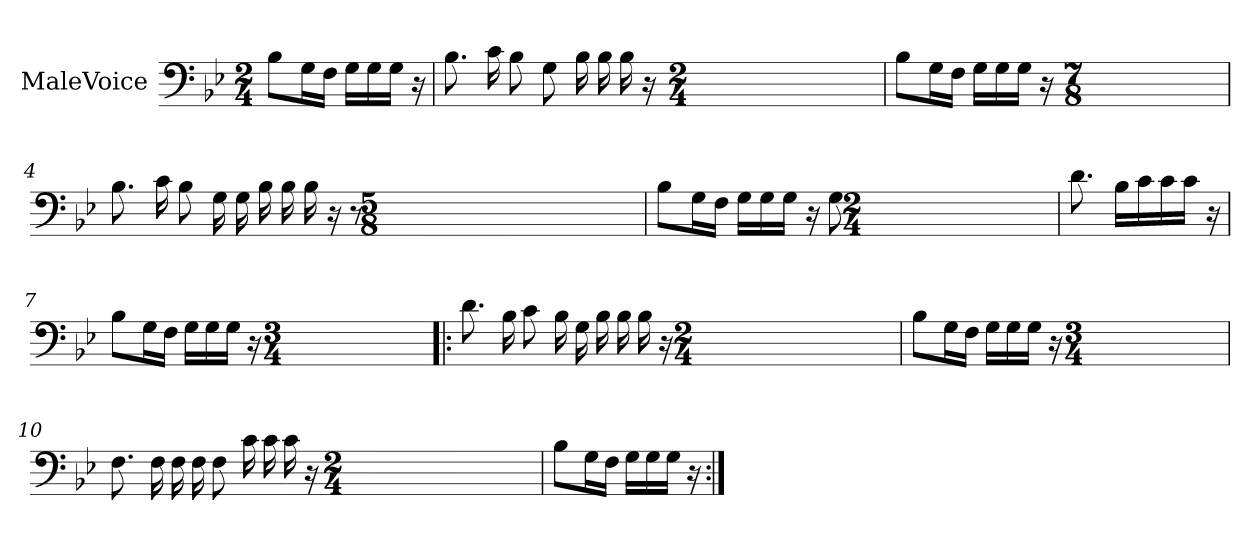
**kern
*part1
*staff1
*I"MaleVoice
*clefF4
*k[b-e-]
*M2/4
*MM69
=1
8B-\L
16G\L
16F\JJ
16G\LL
16G\
16G\JJ
16r
=2
8.B-
16c
8B-
8G
16B-
16B-
16B-
16r
*M2/4
=3
8B-\L
16G\L
16F\JJ
16G\LL
16G\
16G\JJ
16r
*M7/8
=4
8.B-
16c
8B-
16G
16G
16B-
16B-
16B-
16r
8r
*M5/8
=5
8B-\L
16G\L
16F\JJ
16G\LL
16G\
16G\JJ
16r
8G
*M2/4
=6
8.d
16B-\LL
16c\
16c\
16c\JJ
16r
=7
8B-\L
16G\L
16F\JJ
16G\LL
16G\
16G\JJ
16r
*M3/4
=8!|:
8.d
16B-
8c
16B-
16G
16B-
16B-
16B-
16r
*M2/4
=9
8B-\L
16G\L
16F\JJ
16G\LL
16G\
16G\JJ
16r
*M3/4
=10
8.F
16F
16F
16F
8F
16c
16c
16c
16r
*M2/4
=11
8B-\L
16G\L
16F\JJ
16G\LL
16G\
16G\JJ
16r
=:|!
*-
